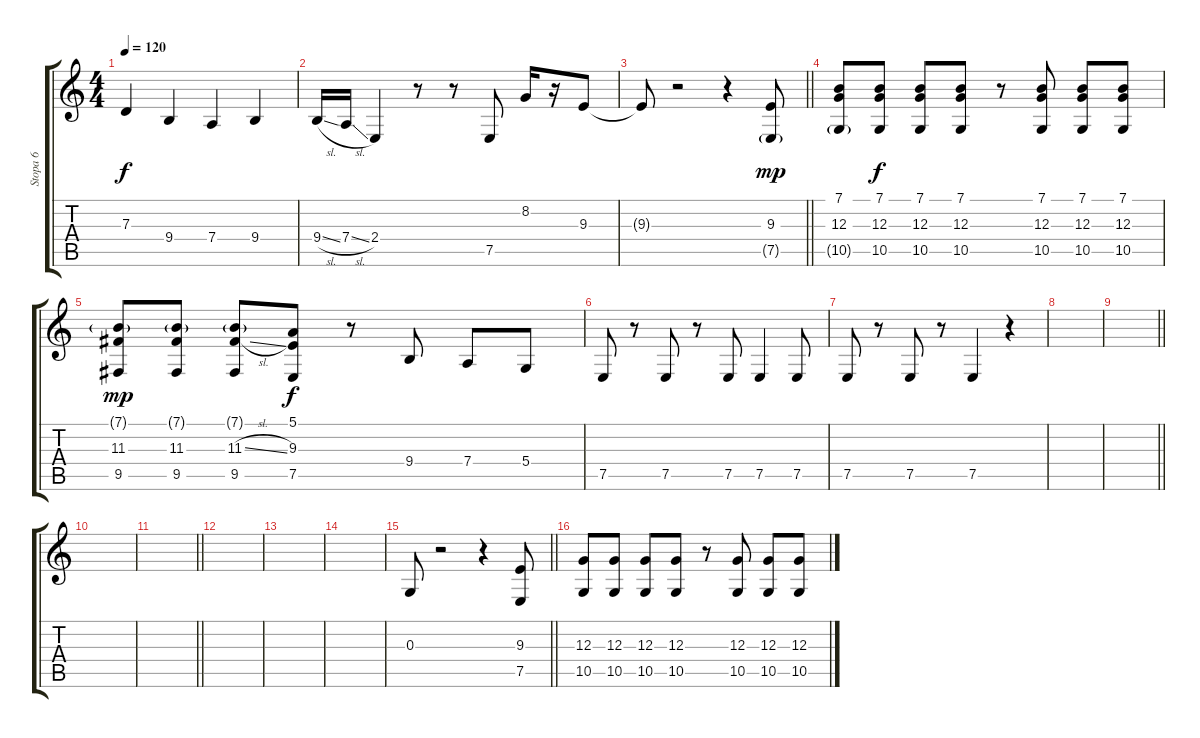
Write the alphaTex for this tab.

\track ("Stopa 6" "Stopa 6") {instrument tenorsax}
\staff {score tabs}
\tuning (E4 B3 G3 D3 A2 E2) {hide}
\ts (4 4)
\tempo 120
\clef g2
\ks c
7.3.4{dy f} 9.4.4 7.4.4 9.4.4 |
9.4{sl}.16 7.4{sl}.16 2.4.4 r.8 r.8 7.5.8 8.2.16 r.16 9.3.8 |
\barLineRight lightlight
9.3{t}.8 r.2 r.4 (9.3 7.5{g}).8{dy mp} |
(7.1 12.3 10.5{g}).8 (7.1 12.3 10.5).8{dy f} (7.1 12.3 10.5).8 (7.1 12.3 10.5).8 r.8 (7.1 12.3 10.5).8 (7.1 12.3 10.5).8 (7.1 12.3 10.5).8 |
(7.1{g} 11.3 9.5).8{dy mp} (7.1{g} 11.3 9.5).8 (7.1{g} 11.3{sl} 9.5).8 (5.1 9.3 7.5).8{dy f} r.8 9.4.8 7.4.8 5.4.8 |
7.5.8 r.8 7.5.8 r.8 7.5.8 7.5.4 7.5.8 |
7.5.8 r.8 7.5.8 r.8 7.5.4 r.4 |
|
\barLineRight lightlight
|
|
\barLineRight lightlight
|
|
|
|
\barLineRight lightlight
0.3.8 r.2 r.4 (9.3 7.5).8 |
(12.3 10.5).8 (12.3 10.5).8 (12.3 10.5).8 (12.3 10.5).8 r.8 (12.3 10.5).8 (12.3 10.5).8 (12.3 10.5).8
